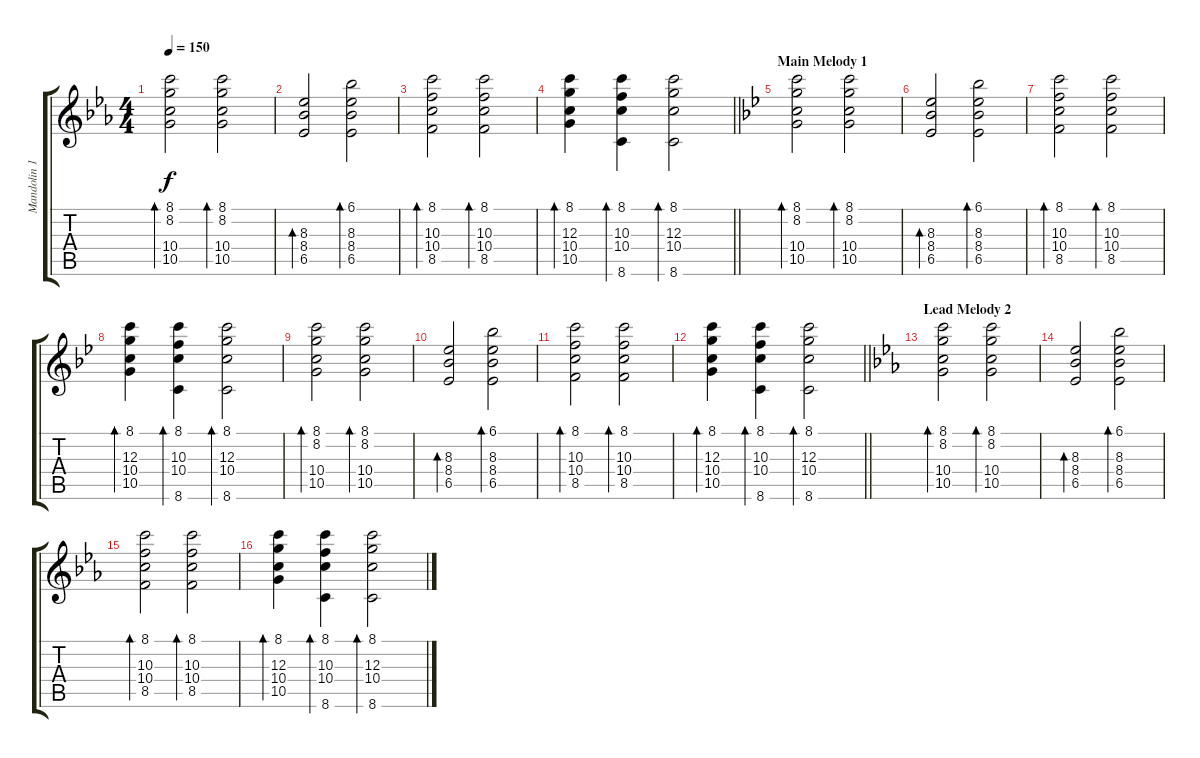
\track ("Mandolin 1 (Chords)" "Mandolin 1") {instrument acousticguitarsteel}
\staff {score tabs}
\tuning (E4 B3 G3 D3 A2 E2) {hide}
\ts (4 4)
\tempo 150
\clef g2
\ks cminor
(8.1 8.2 10.4 10.5).2{bd 120 dy f} (8.1 8.2 10.4 10.5).2{bd 120} |
(8.3 8.4 6.5).2{bd 120} (6.1 8.3 8.4 6.5).2{bd 120} |
(8.1 10.3 10.4 8.5).2{bd 120} (8.1 10.3 10.4 8.5).2{bd 120} |
\barLineRight lightlight
(8.1 12.3 10.4 10.5).4{bd 120} (8.1 10.3 10.4 8.6).4{bd 120} (8.1 12.3 10.4 8.6).2{bd 120} |
\section ("" "Main Melody 1")
\ks gminor
(8.1 8.2 10.4 10.5).2{bd 120} (8.1 8.2 10.4 10.5).2{bd 120} |
(8.3 8.4 6.5).2{bd 120} (6.1 8.3 8.4 6.5).2{bd 120} |
(8.1 10.3 10.4 8.5).2{bd 120} (8.1 10.3 10.4 8.5).2{bd 120} |
(8.1 12.3 10.4 10.5).4{bd 120} (8.1 10.3 10.4 8.6).4{bd 120} (8.1 12.3 10.4 8.6).2{bd 120} |
(8.1 8.2 10.4 10.5).2{bd 120} (8.1 8.2 10.4 10.5).2{bd 120} |
(8.3 8.4 6.5).2{bd 120} (6.1 8.3 8.4 6.5).2{bd 120} |
(8.1 10.3 10.4 8.5).2{bd 120} (8.1 10.3 10.4 8.5).2{bd 120} |
\barLineRight lightlight
(8.1 12.3 10.4 10.5).4{bd 120} (8.1 10.3 10.4 8.6).4{bd 120} (8.1 12.3 10.4 8.6).2{bd 120} |
\section ("" "Lead Melody 2")
\ks cminor
(8.1 8.2 10.4 10.5).2{bd 120} (8.1 8.2 10.4 10.5).2{bd 120} |
(8.3 8.4 6.5).2{bd 120} (6.1 8.3 8.4 6.5).2{bd 120} |
(8.1 10.3 10.4 8.5).2{bd 120} (8.1 10.3 10.4 8.5).2{bd 120} |
(8.1 12.3 10.4 10.5).4{bd 120} (8.1 10.3 10.4 8.6).4{bd 120} (8.1 12.3 10.4 8.6).2{bd 120}
